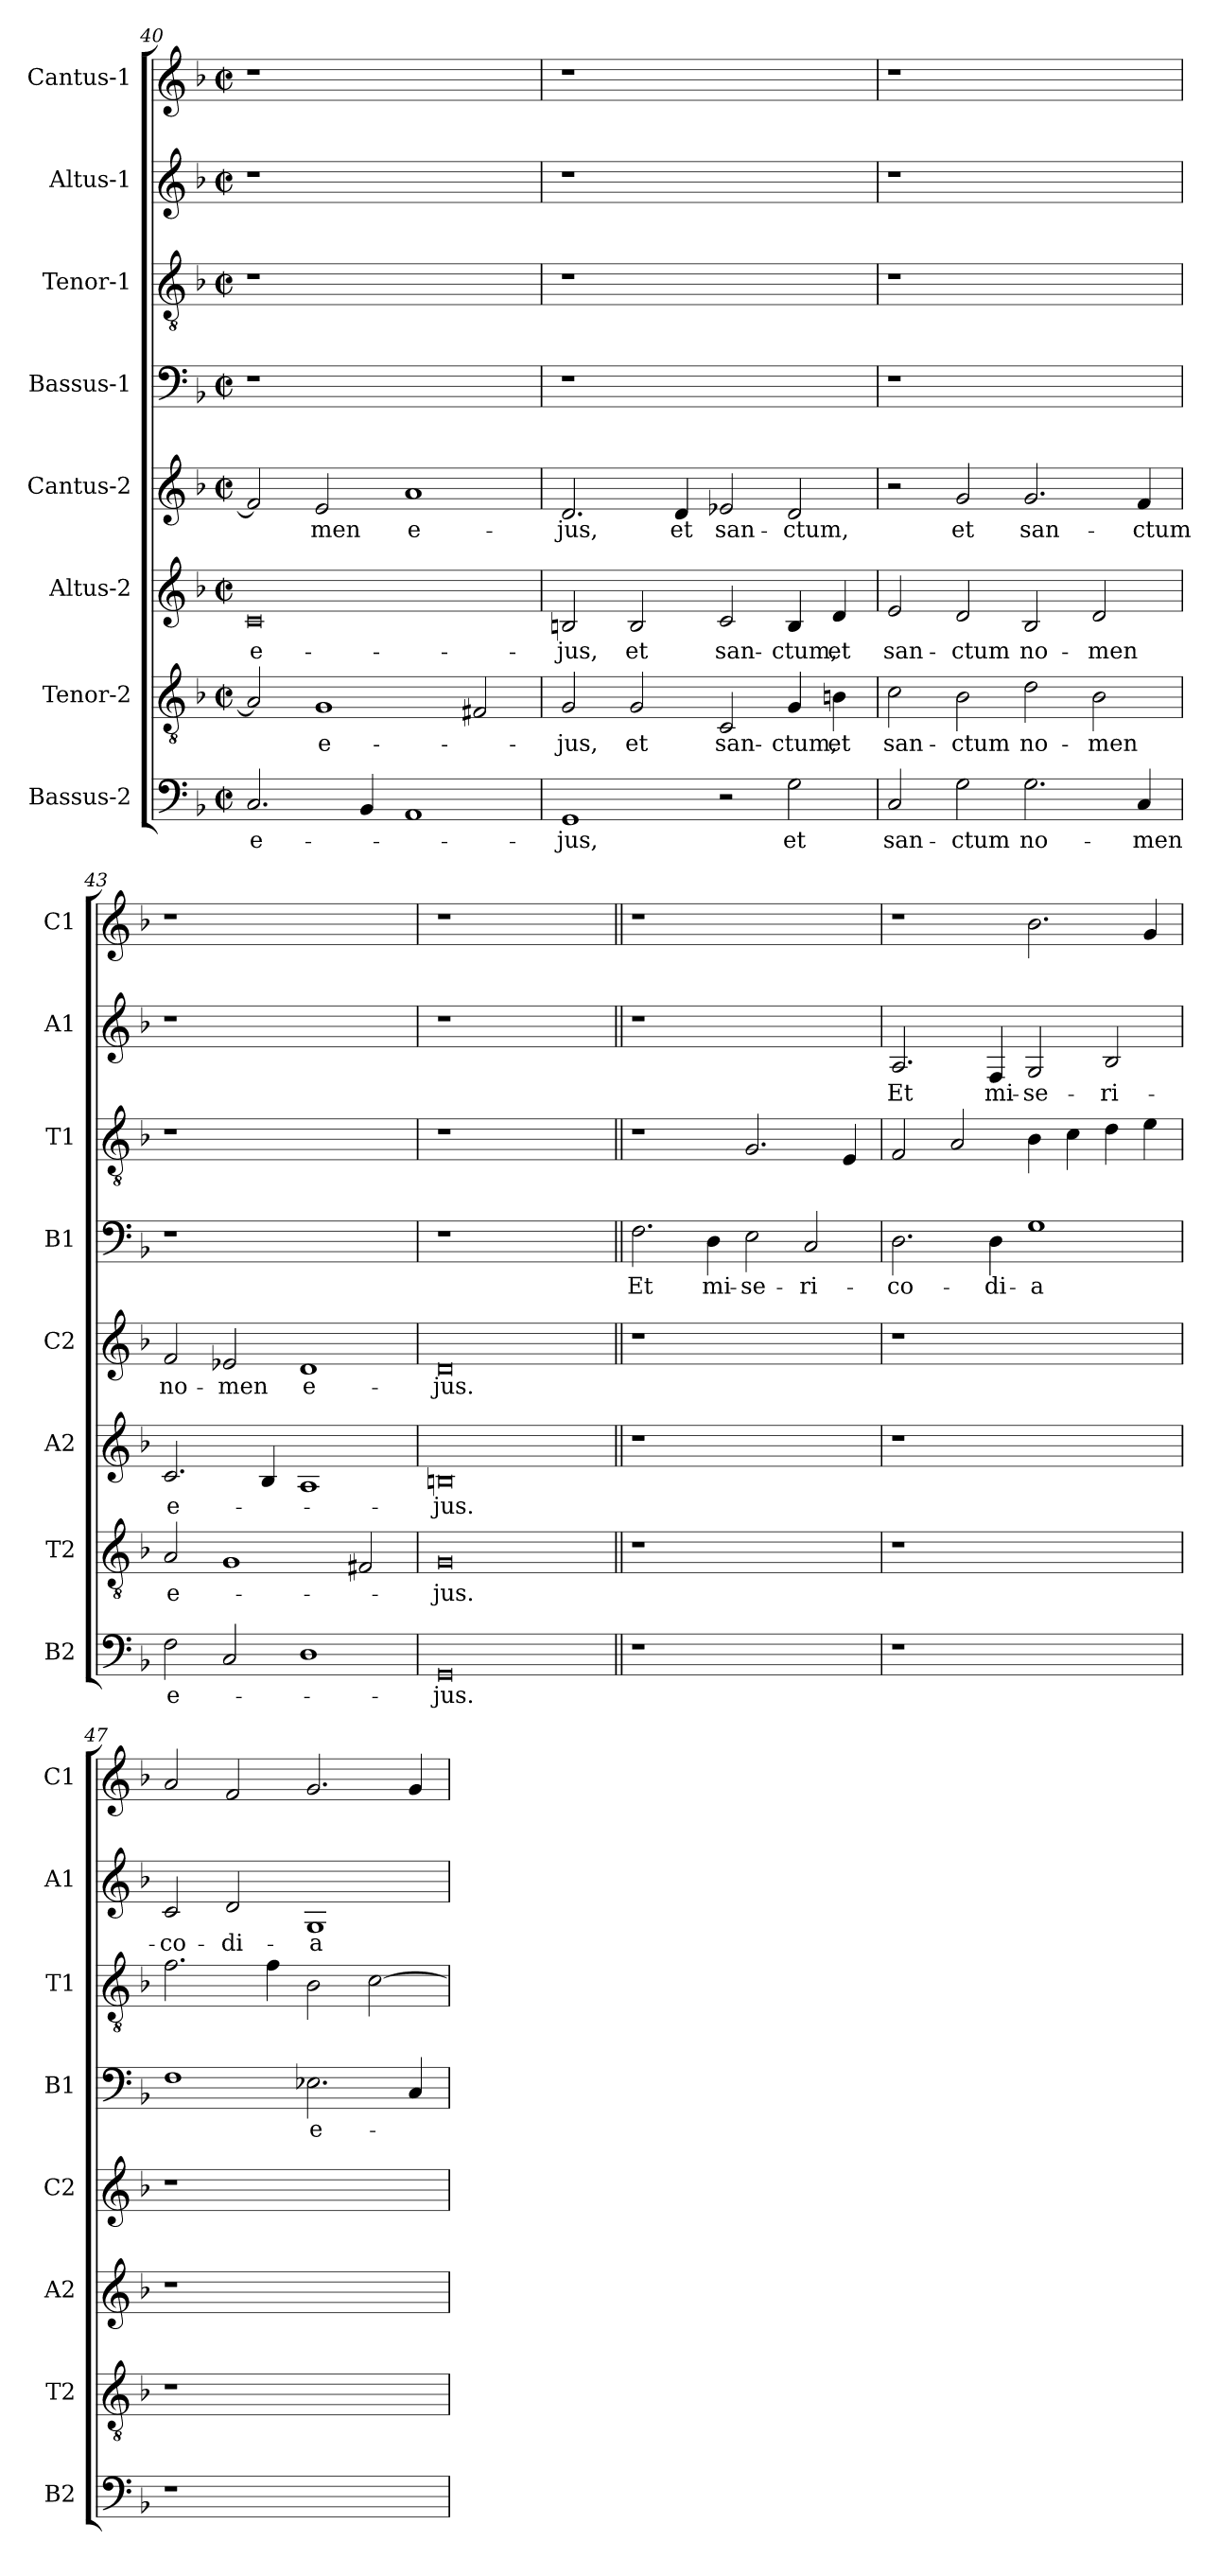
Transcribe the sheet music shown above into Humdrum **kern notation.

**kern	**text	**kern	**text	**kern	**text	**kern	**text	**kern	**text	**kern	**kern	**text	**kern
*part8	*part8	*part7	*part7	*part6	*part6	*part5	*part5	*part4	*part4	*part3	*part2	*part2	*part1
*staff8	*staff8	*staff7	*staff7	*staff6	*staff6	*staff5	*staff5	*staff4	*staff4	*staff3	*staff2	*staff2	*staff1
*I"Bassus-2	*	*I"Tenor-2	*	*I"Altus-2	*	*I"Cantus-2	*	*I"Bassus-1	*	*I"Tenor-1	*I"Altus-1	*	*I"Cantus-1
*I'B2	*	*I'T2	*	*I'A2	*	*I'C2	*	*I'B1	*	*I'T1	*I'A1	*	*I'C1
!!LO:LB:g=z
*clefF4	*	*clefGv2	*	*clefG2	*	*clefG2	*	*clefF4	*	*clefGv2	*clefG2	*	*clefG2
*k[b-]	*	*k[b-]	*	*k[b-]	*	*k[b-]	*	*k[b-]	*	*k[b-]	*k[b-]	*	*k[b-]
*F:	*	*F:	*	*F:	*	*F:	*	*F:	*	*F:	*F:	*	*F:
*M2/2	*	*M2/2	*	*M2/2	*	*M2/2	*	*M2/2	*	*M2/2	*M2/2	*	*M2/2
*met(c|)	*	*met(c|)	*	*met(c|)	*	*met(c|)	*	*met(c|)	*	*met(c|)	*met(c|)	*	*met(c|)
=40	=40	=40	=40	=40	=40	=40	=40	=40	=40	=40	=40	=40	=40
!	!LO:LY:b	!	!	!	!LO:LY:b	!	!	!	!	!	!	!	!
2.C/	e-	2A/]	.	0c	e-	2f/]	.	1r	.	1r	1r	.	1r
!	!	!	!LO:LY:b	!	!	!	!LO:LY:b	!	!	!	!	!	!
.	.	1G	e-	.	.	2e/	-men	.	.	.	.	.	.
4BB-/	.	.	.	.	.	.	.	.	.	.	.	.	.
!	!	!	!	!	!	!	!LO:LY:b	!	!	!	!	!	!
1AA	.	.	.	.	.	1a	e-	1ryy	.	1ryy	1ryy	.	1ryy
.	.	2F#X/	.	.	.	.	.	.	.	.	.	.	.
=41	=41	=41	=41	=41	=41	=41	=41	=41	=41	=41	=41	=41	=41
!	!LO:LY:b	!	!LO:LY:b	!	!LO:LY:b	!	!LO:LY:b	!	!	!	!	!	!
1GG	-jus,	2G/	-jus,	2Bn/	-jus,	2.d/	-jus,	1r	.	1r	1r	.	1r
!	!	!	!LO:LY:b	!	!LO:LY:b	!	!	!	!	!	!	!	!
.	.	2G/	et	2B/	et	.	.	.	.	.	.	.	.
!	!	!	!	!	!	!	!LO:LY:b	!	!	!	!	!	!
.	.	.	.	.	.	4d/	et	.	.	.	.	.	.
!	!	!	!LO:LY:b	!	!LO:LY:b	!	!LO:LY:b	!	!	!	!	!	!
2r	.	2C/	san-	2c/	san-	2e-X/	san-	1ryy	.	1ryy	1ryy	.	1ryy
!	!LO:LY:b	!	!LO:LY:b	!	!LO:LY:b	!	!LO:LY:b	!	!	!	!	!	!
2G\	et	4G/	-ctum,	4B/	-ctum,	2d/	-ctum,	.	.	.	.	.	.
!	!	!	!LO:LY:b	!	!LO:LY:b	!	!	!	!	!	!	!	!
.	.	4Bn\	et	4d/	et	.	.	.	.	.	.	.	.
=42	=42	=42	=42	=42	=42	=42	=42	=42	=42	=42	=42	=42	=42
!	!LO:LY:b	!	!LO:LY:b	!	!LO:LY:b	!	!	!	!	!	!	!	!
2C/	san-	2c\	san-	2e/	san-	2r	.	1r	.	1r	1r	.	1r
!	!LO:LY:b	!	!LO:LY:b	!	!LO:LY:b	!	!LO:LY:b	!	!	!	!	!	!
2G\	-ctum	2B-\	-ctum	2d/	-ctum	2g/	et	.	.	.	.	.	.
!	!LO:LY:b	!	!LO:LY:b	!	!LO:LY:b	!	!LO:LY:b	!	!	!	!	!	!
2.G\	no-	2d\	no-	2B-/	no-	2.g/	san-	1ryy	.	1ryy	1ryy	.	1ryy
!	!	!	!LO:LY:b	!	!LO:LY:b	!	!	!	!	!	!	!	!
.	.	2B-\	-men	2d/	-men	.	.	.	.	.	.	.	.
!	!LO:LY:b	!	!	!	!	!	!LO:LY:b	!	!	!	!	!	!
4C/	-men	.	.	.	.	4f/	-ctum	.	.	.	.	.	.
=43	=43	=43	=43	=43	=43	=43	=43	=43	=43	=43	=43	=43	=43
!	!LO:LY:b	!	!LO:LY:b	!	!LO:LY:b	!	!LO:LY:b	!	!	!	!	!	!
2F\	e-	2A/	e-	2.c/	e-	2f/	no-	1r	.	1r	1r	.	1r
!	!	!	!	!	!	!	!LO:LY:b	!	!	!	!	!	!
2C/	.	1G	.	.	.	2e-X/	-men	.	.	.	.	.	.
.	.	.	.	4B-/	.	.	.	.	.	.	.	.	.
!	!	!	!	!	!	!	!LO:LY:b	!	!	!	!	!	!
1D	.	.	.	1A	.	1d	e-	1ryy	.	1ryy	1ryy	.	1ryy
.	.	2F#X/	.	.	.	.	.	.	.	.	.	.	.
=44	=44	=44	=44	=44	=44	=44	=44	=44	=44	=44	=44	=44	=44
!	!LO:LY:b	!	!LO:LY:b	!	!LO:LY:b	!	!LO:LY:b	!	!	!	!	!	!
0GG	-jus.	0G	-jus.	0Bn	-jus.	0d	-jus.	1r	.	1r	1r	.	1r
.	.	.	.	.	.	.	.	1ryy	.	1ryy	1ryy	.	1ryy
!!LO:LB:g=z
=45||	=45||	=45||	=45||	=45||	=45||	=45||	=45||	=45||	=45||	=45||	=45||	=45||	=45||
!	!	!	!	!	!	!	!	!	!LO:LY:b	!	!	!	!
1r	.	1r	.	1r	.	1r	.	2.F\	Et	1r	1r	.	1r
!	!	!	!	!	!	!	!	!	!LO:LY:b	!	!	!	!
.	.	.	.	.	.	.	.	4D\	mi-	.	.	.	.
!	!	!	!	!	!	!	!	!	!LO:LY:b	!	!	!	!
1ryy	.	1ryy	.	1ryy	.	1ryy	.	2E\	-se-	2.G/	1ryy	.	1ryy
!	!	!	!	!	!	!	!	!	!LO:LY:b	!	!	!	!
.	.	.	.	.	.	.	.	2C/	-ri-	.	.	.	.
.	.	.	.	.	.	.	.	.	.	4E/	.	.	.
=46	=46	=46	=46	=46	=46	=46	=46	=46	=46	=46	=46	=46	=46
!	!	!	!	!	!	!	!	!	!LO:LY:b	!	!	!LO:LY:b	!
1r	.	1r	.	1r	.	1r	.	2.D\	-co-	2F/	2.A/	Et	1r
.	.	.	.	.	.	.	.	.	.	2A/	.	.	.
!	!	!	!	!	!	!	!	!	!LO:LY:b	!	!	!LO:LY:b	!
.	.	.	.	.	.	.	.	4D\	-di-	.	4F/	mi-	.
!	!	!	!	!	!	!	!	!	!LO:LY:b	!	!	!LO:LY:b	!
1ryy	.	1ryy	.	1ryy	.	1ryy	.	1G	-a	4B-\	2G/	-se-	2.b-\
.	.	.	.	.	.	.	.	.	.	4c\	.	.	.
!	!	!	!	!	!	!	!	!	!	!	!	!LO:LY:b	!
.	.	.	.	.	.	.	.	.	.	4d\	2B-/	-ri-	.
.	.	.	.	.	.	.	.	.	.	4e\	.	.	4g/
=47	=47	=47	=47	=47	=47	=47	=47	=47	=47	=47	=47	=47	=47
!	!	!	!	!	!	!	!	!	!	!	!	!LO:LY:b	!
1r	.	1r	.	1r	.	1r	.	1F	.	2.f\	2c/	-co-	2a/
!	!	!	!	!	!	!	!	!	!	!	!	!LO:LY:b	!
.	.	.	.	.	.	.	.	.	.	.	2d/	-di-	2f/
.	.	.	.	.	.	.	.	.	.	4f\	.	.	.
!	!	!	!	!	!	!	!	!	!LO:LY:b	!	!	!LO:LY:b	!
1ryy	.	1ryy	.	1ryy	.	1ryy	.	2.E-X\	e-	2B-\	1G	-a	2.g/
.	.	.	.	.	.	.	.	.	.	[2c\	.	.	.
.	.	.	.	.	.	.	.	4C/	.	.	.	.	4g/
=	=	=	=	=	=	=	=	=	=	=	=	=	=
*-	*-	*-	*-	*-	*-	*-	*-	*-	*-	*-	*-	*-	*-
